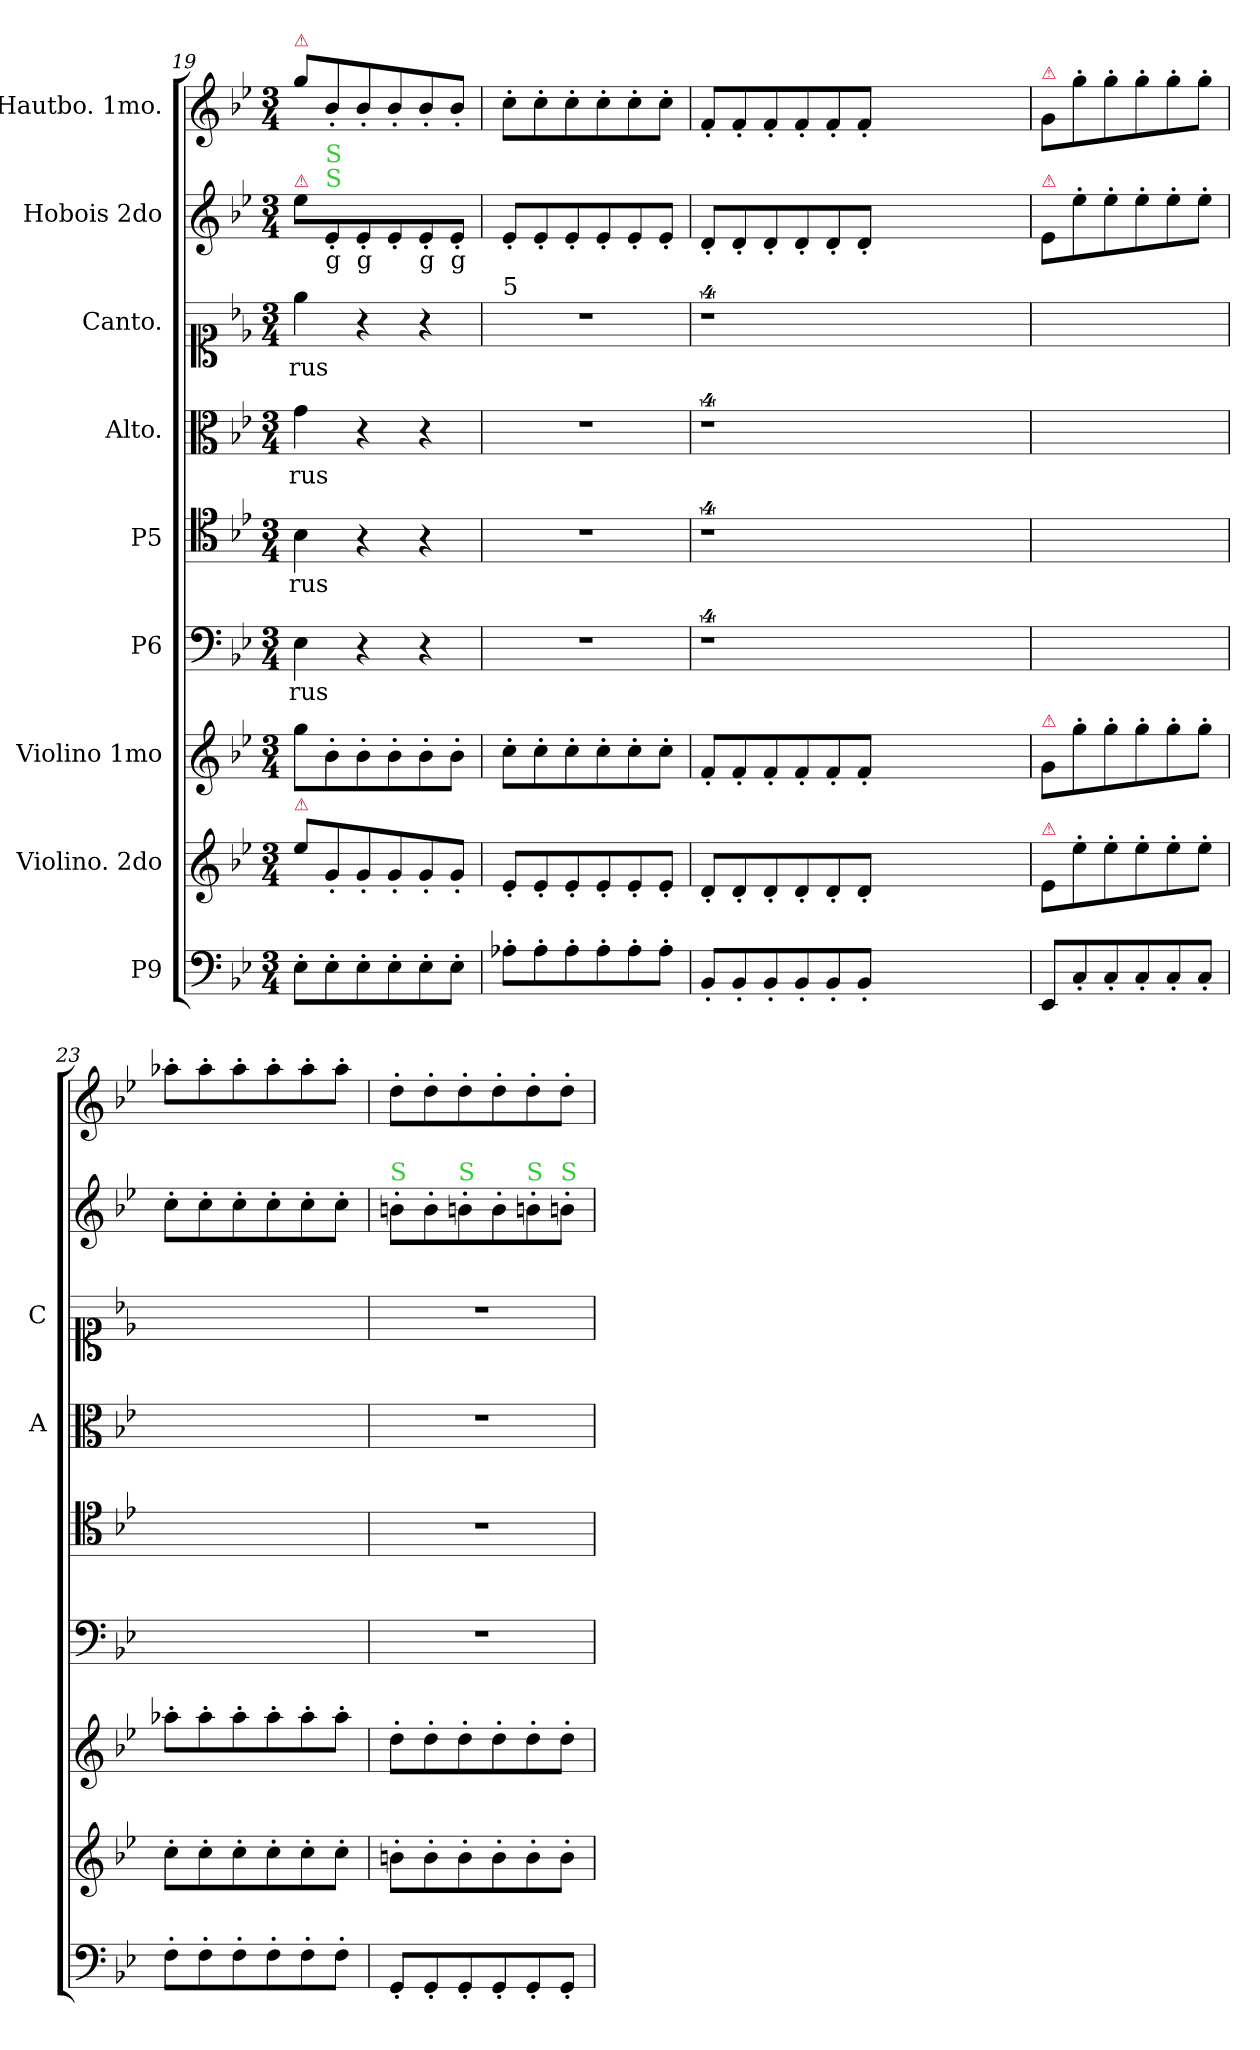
**kern	**kern	**kern	**kern	**text	**kern	**text	**kern	**text	**kern	**text	**kern	**kern
*part9	*part8	*part7	*part6	*part6	*part5	*part5	*part4	*part4	*part3	*part3	*part2	*part1
*staff9	*staff8	*staff7	*staff6	*staff6	*staff5	*staff5	*staff4	*staff4	*staff3	*staff3	*staff2	*staff1
*I"P9	*I"Violino. 2do	*I"Violino 1mo	*I"P6	*	*I"P5	*	*I"Alto.	*	*I"Canto.	*	*I"Hobois 2do	*I"Hautbo. 1mo.
*	*	*	*	*	*	*	*I'A	*	*I'C	*	*	*
*clefF4	*clefG2	*clefG2	*clefF4	*	*clefC4	*	*clefC3	*	*clefC1	*	*clefG2	*clefG2
*k[b-e-]	*k[b-e-]	*k[b-e-]	*k[b-e-]	*	*k[b-e-]	*	*k[b-e-]	*	*k[b-e-]	*	*k[b-e-]	*k[b-e-]
*B-:	*B-:	*B-:	*B-:	*	*B-:	*	*B-:	*	*B-:	*	*B-:	*B-:
*M3/4	*M3/4	*M3/4	*M3/4	*	*M3/4	*	*M3/4	*	*M3/4	*	*M3/4	*M3/4
=19	=19	=19	=19	=19	=19	=19	=19	=19	=19	=19	=19	=19
!	!	!	!	!	!	!	!	!	!	!	!	!LO:TX:a:color=crimson:t=⚠
!	!	!	!	!	!	!	!	!	!	!	!LO:TX:a:color=crimson:t=⚠	!
!	!LO:TX:a:color=crimson:t=⚠	!	!	!	!	!	!	!	!	!	!	!
8E-'\L	8ee-\L	8gg\L	4E-\	-rus	4B-\	-rus	4g\	-rus	4ee-\	-rus	8ee-\L	8gg\L
!	!	!	!	!	!	!	!	!	!	!	!LO:TX:a:color=limegreen:t=S	!
!	!	!	!	!	!	!	!	!	!	!	!LO:TX:a:color=limegreen:t=S	!
!	!	!	!	!	!	!	!	!	!	!	!LO:TX:b:t=g	!
8E-'\	8g'/	8b-'\	.	.	.	.	.	.	.	.	8e-'/	8b-'/
!	!	!	!	!	!	!	!	!	!	!	!LO:TX:b:t=g	!
8E-'\	8g'/	8b-'\	4r	.	4r	.	4r	.	4r	.	8e-'/	8b-'/
8E-'\	8g'/	8b-'\	.	.	.	.	.	.	.	.	8e-'/	8b-'/
!	!	!	!	!	!	!	!	!	!	!	!LO:TX:b:t=g	!
8E-'\	8g'/	8b-'\	4r	.	4r	.	4r	.	4r	.	8e-'/	8b-'/
!	!	!	!	!	!	!	!	!	!	!	!LO:TX:b:t=g	!
8E-'\J	8g'/J	8b-'\J	.	.	.	.	.	.	.	.	8e-'/J	8b-'/J
=20	=20	=20	=20	=20	=20	=20	=20	=20	=20	=20	=20	=20
!	!	!	!	!	!	!	!	!	!LO:TX:a:t=5	!	!	!
8A-X'\L	8e-'/L	8cc'\L	2.r	.	2.r	.	2.r	.	2.r	.	8e-'/L	8cc'\L
8A-'\	8e-'/	8cc'\	.	.	.	.	.	.	.	.	8e-'/	8cc'\
8A-'\	8e-'/	8cc'\	.	.	.	.	.	.	.	.	8e-'/	8cc'\
8A-'\	8e-'/	8cc'\	.	.	.	.	.	.	.	.	8e-'/	8cc'\
8A-'\	8e-'/	8cc'\	.	.	.	.	.	.	.	.	8e-'/	8cc'\
8A-'\J	8e-'/J	8cc'\J	.	.	.	.	.	.	.	.	8e-'/J	8cc'\J
=21	=21	=21	=21	=21	=21	=21	=21	=21	=21	=21	=21	=21
8BB-'/L	8d'/L	8f'/L	4%9r	.	4%9r	.	4%9r	.	4%9r	.	8d'/L	8f'/L
8BB-'/	8d'/	8f'/	.	.	.	.	.	.	.	.	8d'/	8f'/
8BB-'/	8d'/	8f'/	.	.	.	.	.	.	.	.	8d'/	8f'/
8BB-'/	8d'/	8f'/	.	.	.	.	.	.	.	.	8d'/	8f'/
8BB-'/	8d'/	8f'/	.	.	.	.	.	.	.	.	8d'/	8f'/
8BB-'/J	8d'/J	8f'/J	.	.	.	.	.	.	.	.	8d'/J	8f'/J
1.ryy	1.ryy	1.ryy	.	.	.	.	.	.	.	.	1.ryy	1.ryy
=22	=22	=22	=22	=22	=22	=22	=22	=22	=22	=22	=22	=22
!	!	!	!	!	!	!	!	!	!	!	!	!LO:TX:a:color=crimson:t=⚠
!	!	!	!	!	!	!	!	!	!	!	!LO:TX:a:color=crimson:t=⚠	!
!	!	!LO:TX:a:color=crimson:t=⚠	!	!	!	!	!	!	!	!	!	!
!	!LO:TX:a:color=crimson:t=⚠	!	!	!	!	!	!	!	!	!	!	!
8EE-/L	8e-/L	8g/L	2.ryy	.	2.ryy	.	2.ryy	.	2.ryy	.	8e-/L	8g/L
8C'/	8ee-'\	8gg'\	.	.	.	.	.	.	.	.	8ee-'\	8gg'\
8C'/	8ee-'\	8gg'\	.	.	.	.	.	.	.	.	8ee-'\	8gg'\
8C'/	8ee-'\	8gg'\	.	.	.	.	.	.	.	.	8ee-'\	8gg'\
8C'/	8ee-'\	8gg'\	.	.	.	.	.	.	.	.	8ee-'\	8gg'\
8C'/J	8ee-'\J	8gg'\J	.	.	.	.	.	.	.	.	8ee-'\J	8gg'\J
=23	=23	=23	=23	=23	=23	=23	=23	=23	=23	=23	=23	=23
8F'\L	8cc'\L	8aa-X'\L	2.ryy	.	2.ryy	.	2.ryy	.	2.ryy	.	8cc'\L	8aa-X'\L
8F'\	8cc'\	8aa-'\	.	.	.	.	.	.	.	.	8cc'\	8aa-'\
8F'\	8cc'\	8aa-'\	.	.	.	.	.	.	.	.	8cc'\	8aa-'\
8F'\	8cc'\	8aa-'\	.	.	.	.	.	.	.	.	8cc'\	8aa-'\
8F'\	8cc'\	8aa-'\	.	.	.	.	.	.	.	.	8cc'\	8aa-'\
8F'\J	8cc'\J	8aa-'\J	.	.	.	.	.	.	.	.	8cc'\J	8aa-'\J
=24	=24	=24	=24	=24	=24	=24	=24	=24	=24	=24	=24	=24
!	!	!	!	!	!	!	!	!	!	!	!LO:TX:a:color=limegreen:t=S	!
8GG'/L	8bn'\L	8dd'\L	2.r	.	2.r	.	2.r	.	2.r	.	8bn'\L	8dd'\L
8GG'/	8b'\	8dd'\	.	.	.	.	.	.	.	.	8b'\	8dd'\
!	!	!	!	!	!	!	!	!	!	!	!LO:TX:a:color=limegreen:t=S	!
8GG'/	8b'\	8dd'\	.	.	.	.	.	.	.	.	8bn'\	8dd'\
8GG'/	8b'\	8dd'\	.	.	.	.	.	.	.	.	8b'\	8dd'\
!	!	!	!	!	!	!	!	!	!	!	!LO:TX:a:color=limegreen:t=S	!
8GG'/	8b'\	8dd'\	.	.	.	.	.	.	.	.	8bn'\	8dd'\
!	!	!	!	!	!	!	!	!	!	!	!LO:TX:a:color=limegreen:t=S	!
8GG'/J	8b'\J	8dd'\J	.	.	.	.	.	.	.	.	8bn'\J	8dd'\J
=	=	=	=	=	=	=	=	=	=	=	=	=
*-	*-	*-	*-	*-	*-	*-	*-	*-	*-	*-	*-	*-
